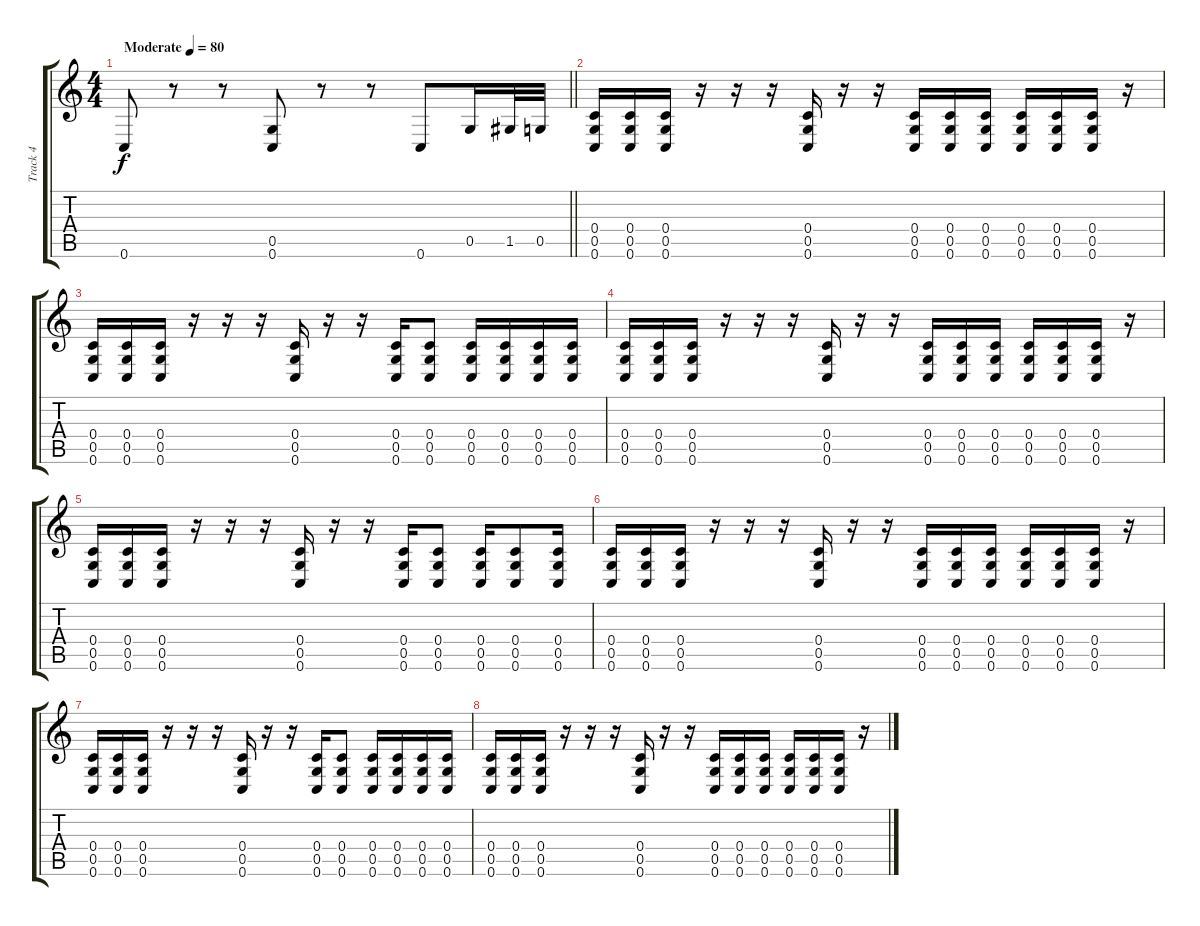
\track ("Track 4" "Track 4") {instrument overdrivenguitar}
\staff {score tabs}
\tuning (D4 A3 F3 C3 G2 C2) {hide}
\ts (4 4)
\tempo (80 "Moderate")
\clef g2
\barLineRight lightlight
\ks c
0.6.8{dy f instrument overdrivenguitar} r.8 r.8 (0.5 0.6).8 r.8 r.8 0.6.8 0.5.16 1.5.32 0.5.32 |
(0.4 0.5 0.6).16 (0.4 0.5 0.6).16 (0.4 0.5 0.6).16 r.16 r.16 r.16 (0.4 0.5 0.6).16 r.16 r.16 (0.4 0.5 0.6).16 (0.4 0.5 0.6).16 (0.4 0.5 0.6).16 (0.4 0.5 0.6).16 (0.4 0.5 0.6).16 (0.4 0.5 0.6).16 r.16 |
(0.4 0.5 0.6).16 (0.4 0.5 0.6).16 (0.4 0.5 0.6).16 r.16 r.16 r.16 (0.4 0.5 0.6).16 r.16 r.16 (0.4 0.5 0.6).16 (0.4 0.5 0.6).8 (0.4 0.5 0.6).16 (0.4 0.5 0.6).16 (0.4 0.5 0.6).16 (0.4 0.5 0.6).16 |
(0.4 0.5 0.6).16 (0.4 0.5 0.6).16 (0.4 0.5 0.6).16 r.16 r.16 r.16 (0.4 0.5 0.6).16 r.16 r.16 (0.4 0.5 0.6).16 (0.4 0.5 0.6).16 (0.4 0.5 0.6).16 (0.4 0.5 0.6).16 (0.4 0.5 0.6).16 (0.4 0.5 0.6).16 r.16 |
(0.4 0.5 0.6).16 (0.4 0.5 0.6).16 (0.4 0.5 0.6).16 r.16 r.16 r.16 (0.4 0.5 0.6).16 r.16 r.16 (0.4 0.5 0.6).16 (0.4 0.5 0.6).8 (0.4 0.5 0.6).16 (0.4 0.5 0.6).8 (0.4 0.5 0.6).16 |
(0.4 0.5 0.6).16 (0.4 0.5 0.6).16 (0.4 0.5 0.6).16 r.16 r.16 r.16 (0.4 0.5 0.6).16 r.16 r.16 (0.4 0.5 0.6).16 (0.4 0.5 0.6).16 (0.4 0.5 0.6).16 (0.4 0.5 0.6).16 (0.4 0.5 0.6).16 (0.4 0.5 0.6).16 r.16 |
(0.4 0.5 0.6).16 (0.4 0.5 0.6).16 (0.4 0.5 0.6).16 r.16 r.16 r.16 (0.4 0.5 0.6).16 r.16 r.16 (0.4 0.5 0.6).16 (0.4 0.5 0.6).8 (0.4 0.5 0.6).16 (0.4 0.5 0.6).16 (0.4 0.5 0.6).16 (0.4 0.5 0.6).16 |
(0.4 0.5 0.6).16 (0.4 0.5 0.6).16 (0.4 0.5 0.6).16 r.16 r.16 r.16 (0.4 0.5 0.6).16 r.16 r.16 (0.4 0.5 0.6).16 (0.4 0.5 0.6).16 (0.4 0.5 0.6).16 (0.4 0.5 0.6).16 (0.4 0.5 0.6).16 (0.4 0.5 0.6).16 r.16
